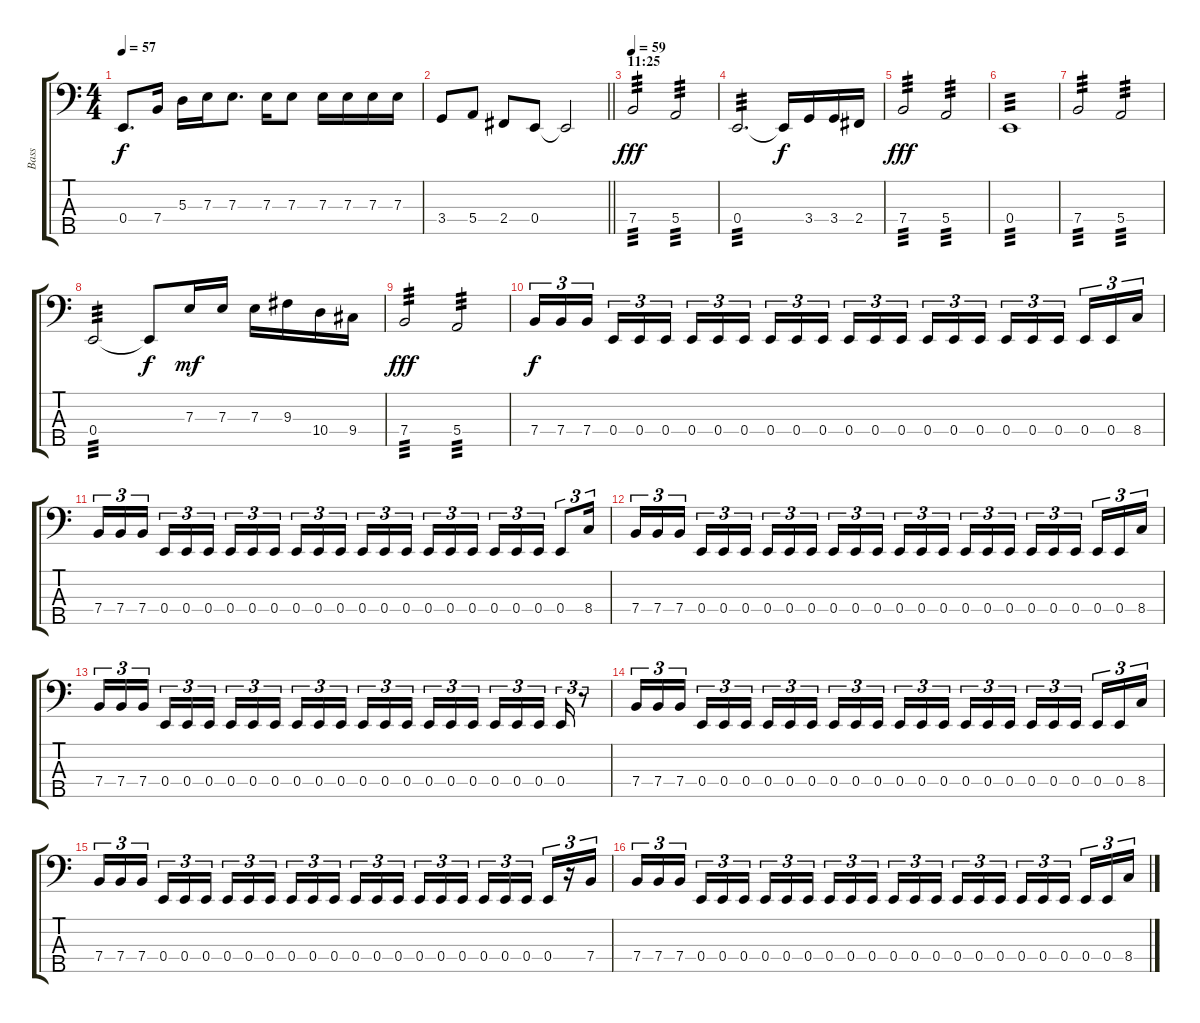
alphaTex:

\track ("Bass" "Bass") {instrument electricbassfinger}
\staff {score tabs}
\tuning (G2 D2 A1 E1 B0) {hide}
\ts (4 4)
\tempo 57
\clef f4
\ks c
0.4.8{d dy f} 7.4.16 5.3.16 7.3.16 7.3.8{d} 7.3.16 7.3.8 7.3.16 7.3.16 7.3.16 7.3.16 |
\barLineRight lightlight
3.4.8 5.4.8 2.4.8 0.4.8 0.4{t}.2 |
\section ("" "11:25")
\tempo 59
7.4.2{tp 3 dy fff} 5.4.2{tp 3} |
0.4.2{d tp 3} 0.4{t}.16{dy f} 3.4.16 3.4.16 2.4.16 |
7.4.2{tp 3 dy fff} 5.4.2{tp 3} |
0.4.1{tp 3} |
7.4.2{tp 3} 5.4.2{tp 3} |
0.4.2{tp 3} 0.4{t}.8{dy f} 7.3.16{dy mf} 7.3.16 7.3.16 9.3.16 10.4.16 9.4.16 |
7.4.2{tp 3 dy fff} 5.4.2{tp 3} |
7.4.16{tu (3 2) dy f} 7.4.16{tu (3 2)} 7.4.16{tu (3 2) beam splitsecondary} 0.4.16{tu (3 2)} 0.4.16{tu (3 2)} 0.4.16{tu (3 2)} 0.4.16{tu (3 2)} 0.4.16{tu (3 2)} 0.4.16{tu (3 2) beam splitsecondary} 0.4.16{tu (3 2)} 0.4.16{tu (3 2)} 0.4.16{tu (3 2)} 0.4.16{tu (3 2)} 0.4.16{tu (3 2)} 0.4.16{tu (3 2) beam splitsecondary} 0.4.16{tu (3 2)} 0.4.16{tu (3 2)} 0.4.16{tu (3 2)} 0.4.16{tu (3 2)} 0.4.16{tu (3 2)} 0.4.16{tu (3 2) beam splitsecondary} 0.4.16{tu (3 2)} 0.4.16{tu (3 2)} 8.4.16{tu (3 2)} |
7.4.16{tu (3 2)} 7.4.16{tu (3 2)} 7.4.16{tu (3 2) beam splitsecondary} 0.4.16{tu (3 2)} 0.4.16{tu (3 2)} 0.4.16{tu (3 2)} 0.4.16{tu (3 2)} 0.4.16{tu (3 2)} 0.4.16{tu (3 2) beam splitsecondary} 0.4.16{tu (3 2)} 0.4.16{tu (3 2)} 0.4.16{tu (3 2)} 0.4.16{tu (3 2)} 0.4.16{tu (3 2)} 0.4.16{tu (3 2) beam splitsecondary} 0.4.16{tu (3 2)} 0.4.16{tu (3 2)} 0.4.16{tu (3 2)} 0.4.16{tu (3 2)} 0.4.16{tu (3 2)} 0.4.16{tu (3 2)} 0.4.8{tu (3 2)} 8.4.16{tu (3 2)} |
7.4.16{tu (3 2)} 7.4.16{tu (3 2)} 7.4.16{tu (3 2) beam splitsecondary} 0.4.16{tu (3 2)} 0.4.16{tu (3 2)} 0.4.16{tu (3 2)} 0.4.16{tu (3 2)} 0.4.16{tu (3 2)} 0.4.16{tu (3 2) beam splitsecondary} 0.4.16{tu (3 2)} 0.4.16{tu (3 2)} 0.4.16{tu (3 2)} 0.4.16{tu (3 2)} 0.4.16{tu (3 2)} 0.4.16{tu (3 2) beam splitsecondary} 0.4.16{tu (3 2)} 0.4.16{tu (3 2)} 0.4.16{tu (3 2)} 0.4.16{tu (3 2)} 0.4.16{tu (3 2)} 0.4.16{tu (3 2) beam splitsecondary} 0.4.16{tu (3 2)} 0.4.16{tu (3 2)} 8.4.16{tu (3 2)} |
7.4.16{tu (3 2)} 7.4.16{tu (3 2)} 7.4.16{tu (3 2) beam splitsecondary} 0.4.16{tu (3 2)} 0.4.16{tu (3 2)} 0.4.16{tu (3 2)} 0.4.16{tu (3 2)} 0.4.16{tu (3 2)} 0.4.16{tu (3 2) beam splitsecondary} 0.4.16{tu (3 2)} 0.4.16{tu (3 2)} 0.4.16{tu (3 2)} 0.4.16{tu (3 2)} 0.4.16{tu (3 2)} 0.4.16{tu (3 2) beam splitsecondary} 0.4.16{tu (3 2)} 0.4.16{tu (3 2)} 0.4.16{tu (3 2)} 0.4.16{tu (3 2)} 0.4.16{tu (3 2)} 0.4.16{tu (3 2) beam splitsecondary} 0.4.16{tu (3 2)} r.8{tu (3 2)} |
7.4.16{tu (3 2)} 7.4.16{tu (3 2)} 7.4.16{tu (3 2) beam splitsecondary} 0.4.16{tu (3 2)} 0.4.16{tu (3 2)} 0.4.16{tu (3 2)} 0.4.16{tu (3 2)} 0.4.16{tu (3 2)} 0.4.16{tu (3 2) beam splitsecondary} 0.4.16{tu (3 2)} 0.4.16{tu (3 2)} 0.4.16{tu (3 2)} 0.4.16{tu (3 2)} 0.4.16{tu (3 2)} 0.4.16{tu (3 2) beam splitsecondary} 0.4.16{tu (3 2)} 0.4.16{tu (3 2)} 0.4.16{tu (3 2)} 0.4.16{tu (3 2)} 0.4.16{tu (3 2)} 0.4.16{tu (3 2) beam splitsecondary} 0.4.16{tu (3 2)} 0.4.16{tu (3 2)} 8.4.16{tu (3 2)} |
7.4.16{tu (3 2)} 7.4.16{tu (3 2)} 7.4.16{tu (3 2) beam splitsecondary} 0.4.16{tu (3 2)} 0.4.16{tu (3 2)} 0.4.16{tu (3 2)} 0.4.16{tu (3 2)} 0.4.16{tu (3 2)} 0.4.16{tu (3 2) beam splitsecondary} 0.4.16{tu (3 2)} 0.4.16{tu (3 2)} 0.4.16{tu (3 2)} 0.4.16{tu (3 2)} 0.4.16{tu (3 2)} 0.4.16{tu (3 2) beam splitsecondary} 0.4.16{tu (3 2)} 0.4.16{tu (3 2)} 0.4.16{tu (3 2)} 0.4.16{tu (3 2)} 0.4.16{tu (3 2)} 0.4.16{tu (3 2) beam splitsecondary} 0.4.16{tu (3 2)} r.16{tu (3 2)} 7.4.16{tu (3 2)} |
7.4.16{tu (3 2)} 7.4.16{tu (3 2)} 7.4.16{tu (3 2) beam splitsecondary} 0.4.16{tu (3 2)} 0.4.16{tu (3 2)} 0.4.16{tu (3 2)} 0.4.16{tu (3 2)} 0.4.16{tu (3 2)} 0.4.16{tu (3 2) beam splitsecondary} 0.4.16{tu (3 2)} 0.4.16{tu (3 2)} 0.4.16{tu (3 2)} 0.4.16{tu (3 2)} 0.4.16{tu (3 2)} 0.4.16{tu (3 2) beam splitsecondary} 0.4.16{tu (3 2)} 0.4.16{tu (3 2)} 0.4.16{tu (3 2)} 0.4.16{tu (3 2)} 0.4.16{tu (3 2)} 0.4.16{tu (3 2) beam splitsecondary} 0.4.16{tu (3 2)} 0.4.16{tu (3 2)} 8.4.16{tu (3 2)}
